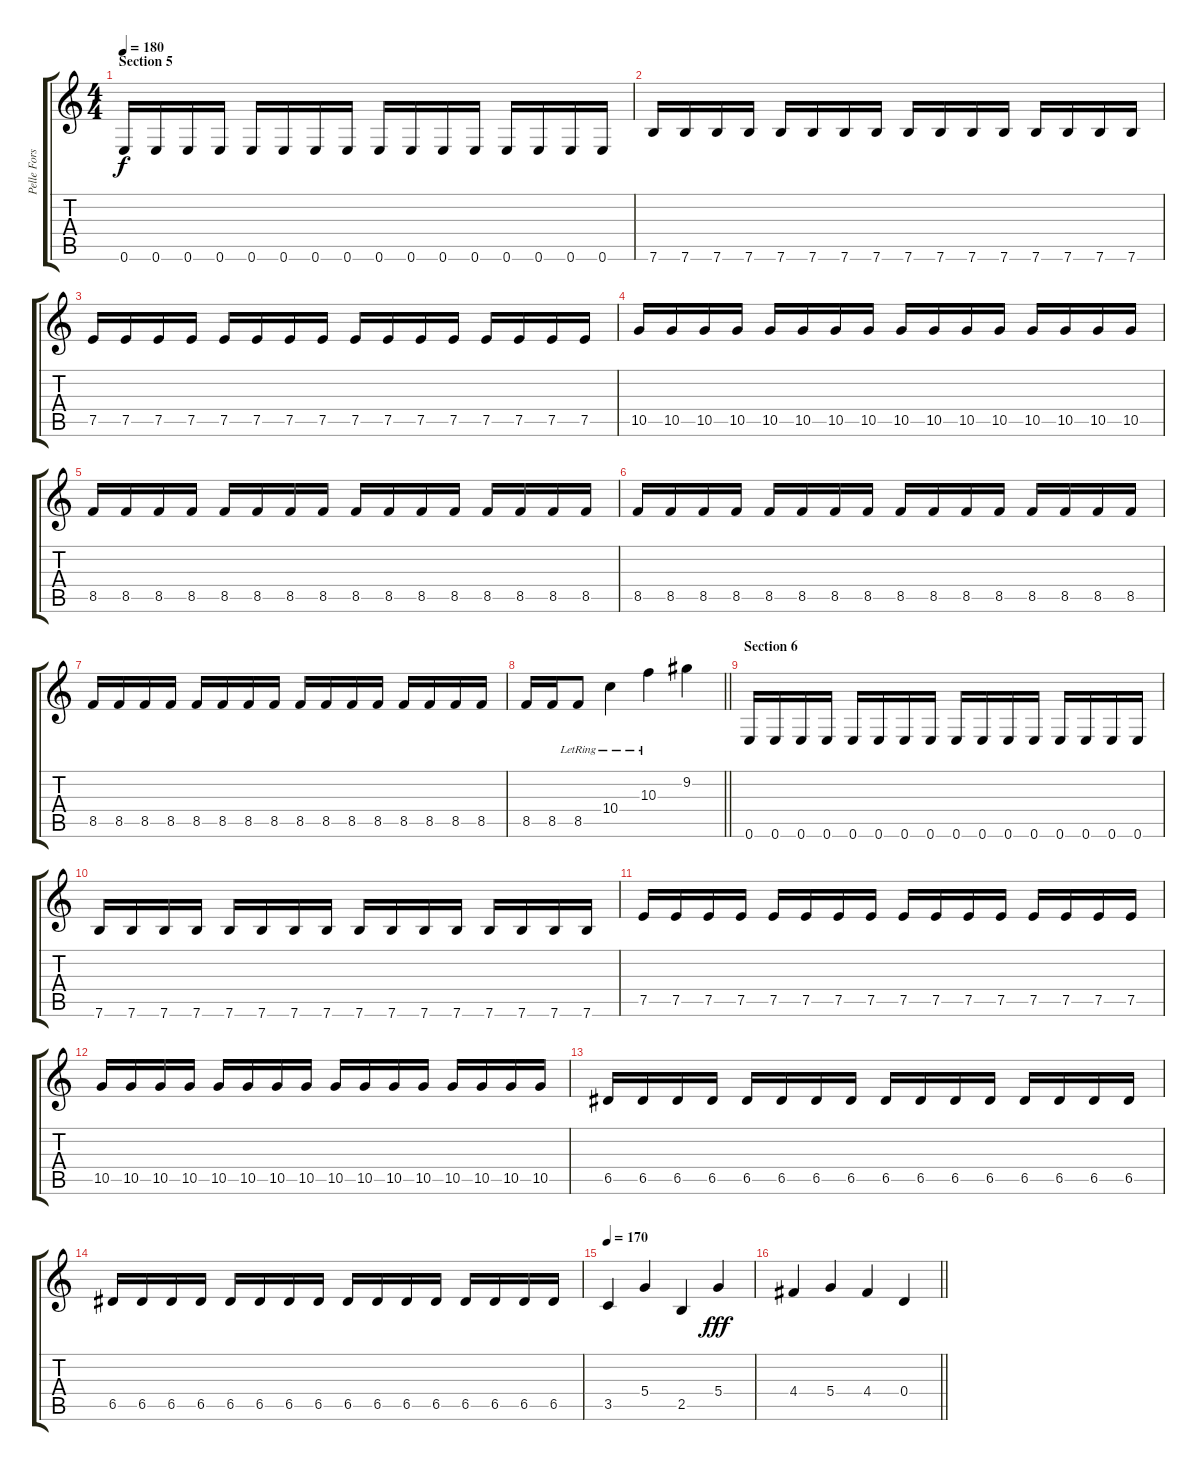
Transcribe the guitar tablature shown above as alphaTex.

\track ("Pelle Forsberg" "Pelle Fors") {instrument distortionguitar}
\staff {score tabs}
\tuning (E4 B3 G3 D3 A2 E2) {hide}
\ts (4 4)
\section ("" "Section 5")
\tempo 180
\clef g2
\ks c
0.6.16{dy f} 0.6.16 0.6.16 0.6.16 0.6.16 0.6.16 0.6.16 0.6.16 0.6.16 0.6.16 0.6.16 0.6.16 0.6.16 0.6.16 0.6.16 0.6.16 |
7.6.16 7.6.16 7.6.16 7.6.16 7.6.16 7.6.16 7.6.16 7.6.16 7.6.16 7.6.16 7.6.16 7.6.16 7.6.16 7.6.16 7.6.16 7.6.16 |
7.5.16 7.5.16 7.5.16 7.5.16 7.5.16 7.5.16 7.5.16 7.5.16 7.5.16 7.5.16 7.5.16 7.5.16 7.5.16 7.5.16 7.5.16 7.5.16 |
10.5.16 10.5.16 10.5.16 10.5.16 10.5.16 10.5.16 10.5.16 10.5.16 10.5.16 10.5.16 10.5.16 10.5.16 10.5.16 10.5.16 10.5.16 10.5.16 |
8.5.16 8.5.16 8.5.16 8.5.16 8.5.16 8.5.16 8.5.16 8.5.16 8.5.16 8.5.16 8.5.16 8.5.16 8.5.16 8.5.16 8.5.16 8.5.16 |
8.5.16 8.5.16 8.5.16 8.5.16 8.5.16 8.5.16 8.5.16 8.5.16 8.5.16 8.5.16 8.5.16 8.5.16 8.5.16 8.5.16 8.5.16 8.5.16 |
8.5.16 8.5.16 8.5.16 8.5.16 8.5.16 8.5.16 8.5.16 8.5.16 8.5.16 8.5.16 8.5.16 8.5.16 8.5.16 8.5.16 8.5.16 8.5.16 |
\barLineRight lightlight
8.5.16 8.5.16 8.5{lr}.8 10.4{lr}.4 10.3{lr}.4 9.2.4 |
\section ("" "Section 6")
0.6.16 0.6.16 0.6.16 0.6.16 0.6.16 0.6.16 0.6.16 0.6.16 0.6.16 0.6.16 0.6.16 0.6.16 0.6.16 0.6.16 0.6.16 0.6.16 |
7.6.16 7.6.16 7.6.16 7.6.16 7.6.16 7.6.16 7.6.16 7.6.16 7.6.16 7.6.16 7.6.16 7.6.16 7.6.16 7.6.16 7.6.16 7.6.16 |
7.5.16 7.5.16 7.5.16 7.5.16 7.5.16 7.5.16 7.5.16 7.5.16 7.5.16 7.5.16 7.5.16 7.5.16 7.5.16 7.5.16 7.5.16 7.5.16 |
10.5.16 10.5.16 10.5.16 10.5.16 10.5.16 10.5.16 10.5.16 10.5.16 10.5.16 10.5.16 10.5.16 10.5.16 10.5.16 10.5.16 10.5.16 10.5.16 |
6.5.16 6.5.16 6.5.16 6.5.16 6.5.16 6.5.16 6.5.16 6.5.16 6.5.16 6.5.16 6.5.16 6.5.16 6.5.16 6.5.16 6.5.16 6.5.16 |
6.5.16 6.5.16 6.5.16 6.5.16 6.5.16 6.5.16 6.5.16 6.5.16 6.5.16 6.5.16 6.5.16 6.5.16 6.5.16 6.5.16 6.5.16 6.5.16 |
\tempo 170
3.5.4 5.4.4 2.5.4 5.4.4{dy fff} |
\barLineRight lightlight
4.4.4 5.4.4 4.4.4 0.4.4
